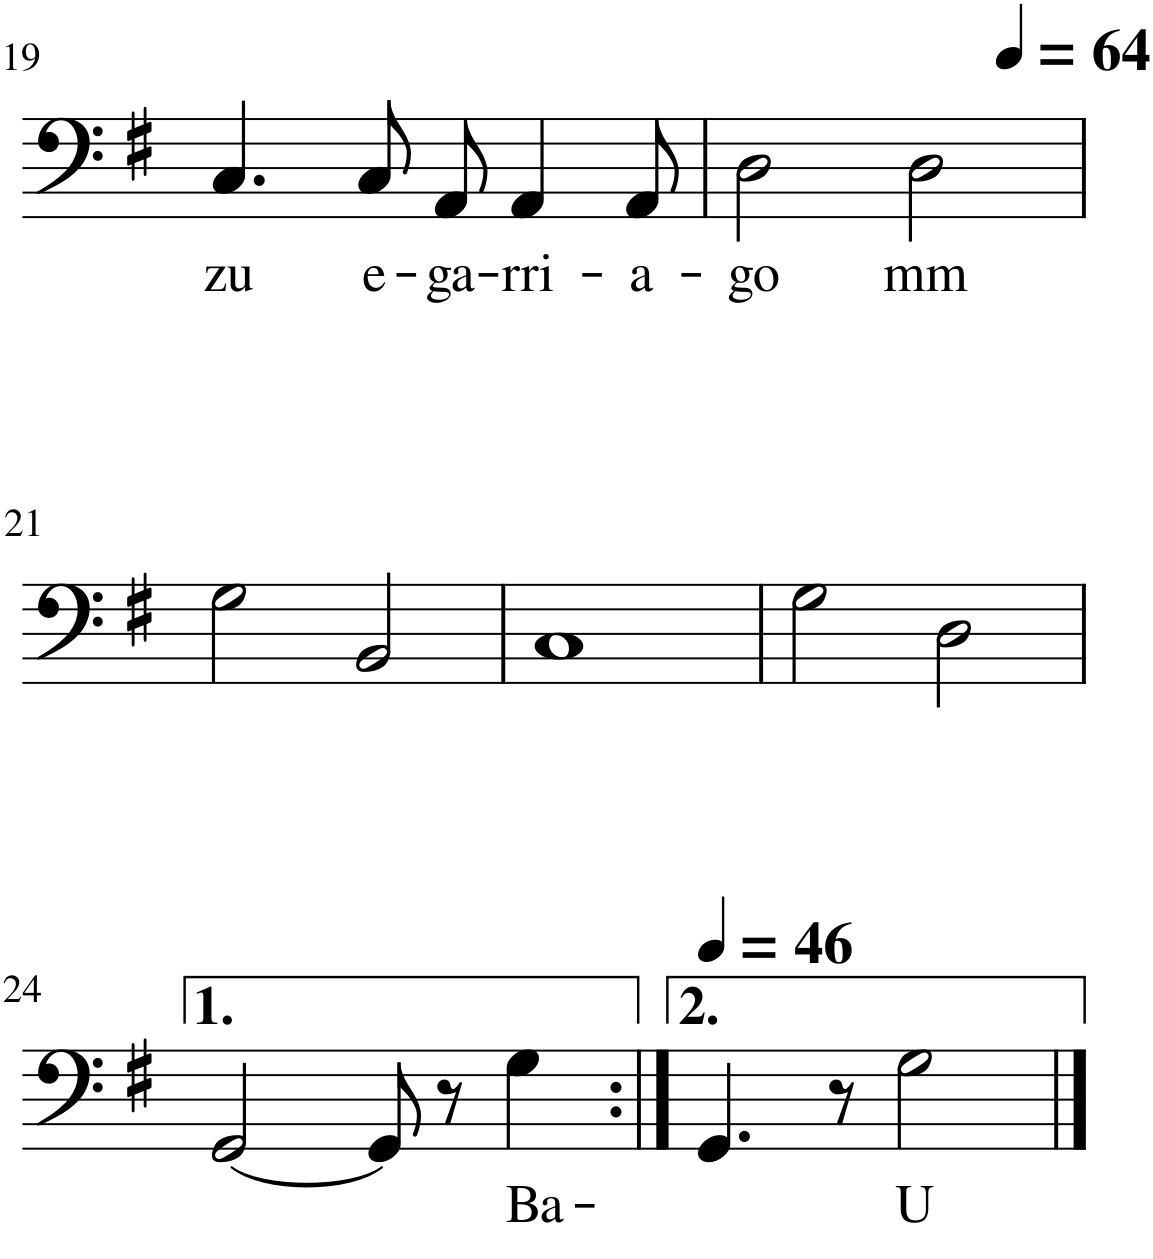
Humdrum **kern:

**kern	**text
*part1	*part1
*staff1	*staff1
*I"Basse	*
*I'B.	*
!!LO:PB:g=z
*clefF4	*
*k[f#]	*
*M4/4	*
=19	=19
!	!LO:LY:b
4.C/	zu
!	!LO:LY:b
8C/	e-
!	!LO:LY:b
8AA/	-ga-
!	!LO:LY:b
4AA/	-rri-
!	!LO:LY:b
8AA/	-a-
=20	=20
!	!LO:LY:b
*^	*
2D\	2.ryy	-go
!	!	!LO:LY:b
2D\	.	mm
*MM64	*	*
.	4ryy	.
*v	*v	*
!!LO:LB:g=z
=21	=21
2G\	.
2BB/	.
=22	=22
1C	.
=23	=23
2G\	.
2D\	.
!!LO:LB:g=z
=24	=24
[2GG/	.
8GG/]	.
8r	.
!	!LO:LY:b
4G\	Ba-
=25:|!	=25:|!
*MM46	*
4.GG/	.
8r	.
!	!LO:LY:b
2G\	U
==	==
*-	*-
